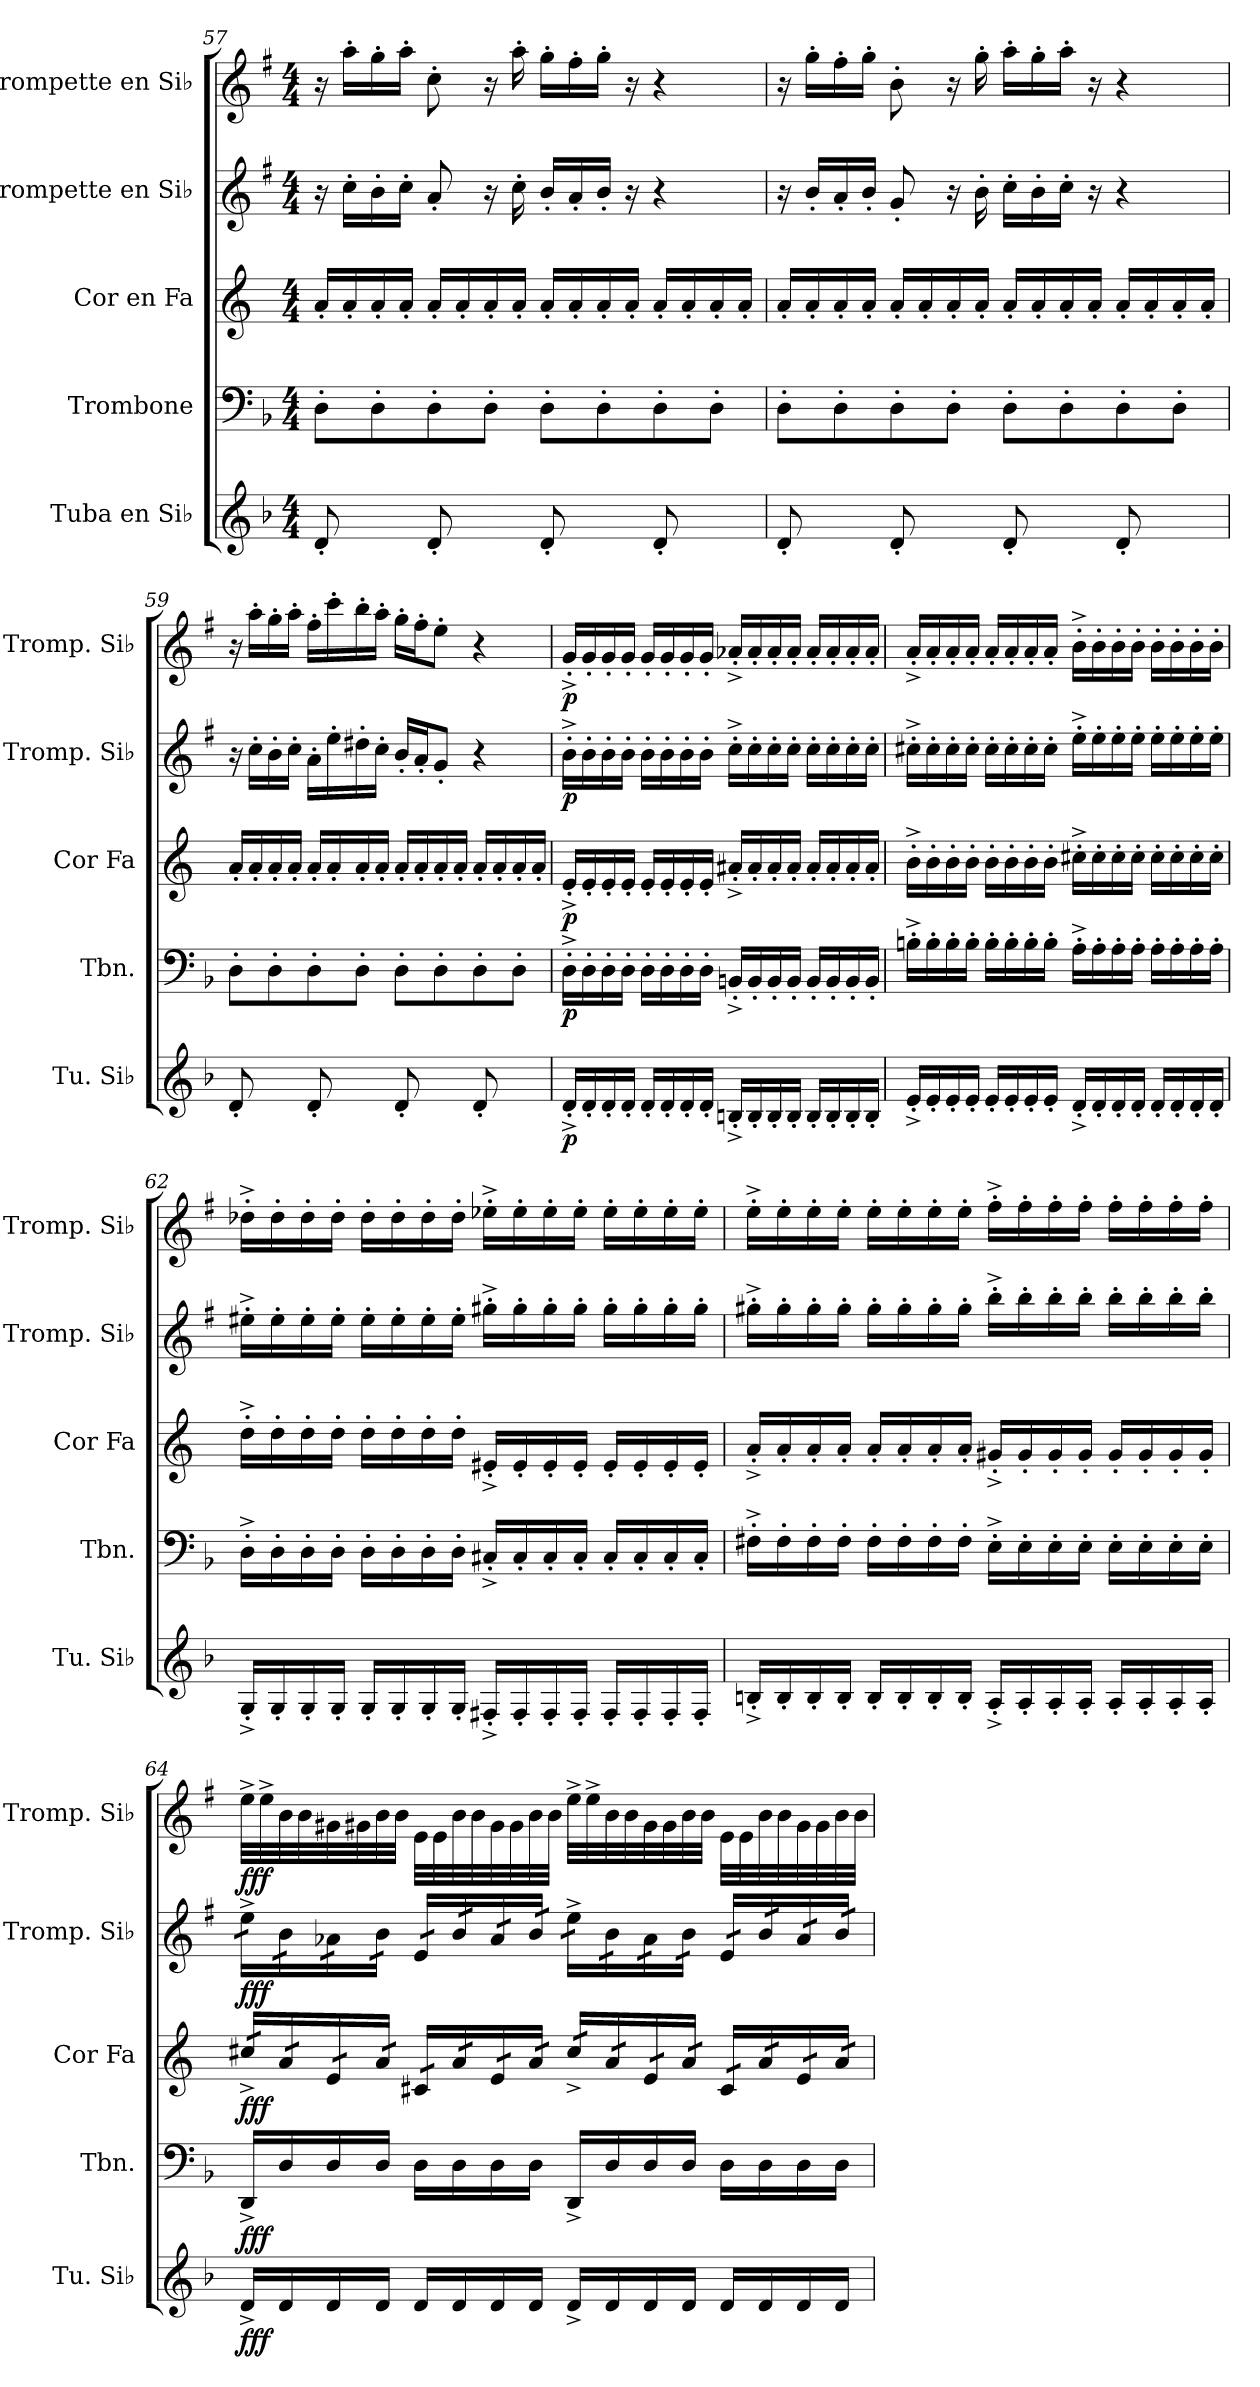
**kern	**dynam	**kern	**dynam	**kern	**dynam	**kern	**dynam	**kern	**dynam
*part5	*part5	*part4	*part4	*part3	*part3	*part2	*part2	*part1	*part1
*staff5	*staff5	*staff4	*staff4	*staff3	*staff3	*staff2	*staff2	*staff1	*staff1
*I"Tuba en Si♭	*	*I"Trombone	*	*I"Cor en Fa	*	*I"Trompette en Si♭	*	*I"Trompette en Si♭	*
*I'Tu. Si♭	*	*I'Tbn.	*	*I'Cor Fa	*	*I'Tromp. Si♭	*	*I'Tromp. Si♭	*
*clefG2	*	*clefF4	*	*clefG2	*	*clefG2	*	*clefG2	*
*ITrd15c26	*	*	*	*ITrd4c7	*	*ITrd1c2	*	*ITrd1c2	*
*k[b-]	*	*k[b-]	*	*k[b-]	*	*k[b-]	*	*k[b-]	*
*M4/4	*	*M4/4	*	*M4/4	*	*M4/4	*	*M4/4	*
=57	=57	=57	=57	=57	=57	=57	=57	=57	=57
8DD'/	.	8D'\L	.	16d'/LL	.	16r	.	16r	.
.	.	.	.	16d'/	.	16b-'\LL	.	16gg'\LL	.
8ryy	.	8D'\	.	16d'/	.	16a'\	.	16ff'\	.
.	.	.	.	16d'/JJ	.	16b-'\JJ	.	16gg'\JJ	.
8DD'/	.	8D'\	.	16d'/LL	.	8g'/	.	8b-'\	.
.	.	.	.	16d'/	.	.	.	.	.
8ryy	.	8D'\J	.	16d'/	.	16r	.	16r	.
.	.	.	.	16d'/JJ	.	16b-'\	.	16gg'\	.
8DD'/	.	8D'\L	.	16d'/LL	.	16a'/LL	.	16ff'\LL	.
.	.	.	.	16d'/	.	16g'/	.	16ee'\	.
8ryy	.	8D'\	.	16d'/	.	16a'/JJ	.	16ff'\JJ	.
.	.	.	.	16d'/JJ	.	16r	.	16r	.
8DD'/	.	8D'\	.	16d'/LL	.	4r	.	4r	.
.	.	.	.	16d'/	.	.	.	.	.
8ryy	.	8D'\J	.	16d'/	.	.	.	.	.
.	.	.	.	16d'/JJ	.	.	.	.	.
!!LO:LB:g=z
=58	=58	=58	=58	=58	=58	=58	=58	=58	=58
8DD'/	.	8D'\L	.	16d'/LL	.	16r	.	16r	.
.	.	.	.	16d'/	.	16a'/LL	.	16ff'\LL	.
8ryy	.	8D'\	.	16d'/	.	16g'/	.	16ee'\	.
.	.	.	.	16d'/JJ	.	16a'/JJ	.	16ff'\JJ	.
8DD'/	.	8D'\	.	16d'/LL	.	8f'/	.	8a'\	.
.	.	.	.	16d'/	.	.	.	.	.
8ryy	.	8D'\J	.	16d'/	.	16r	.	16r	.
.	.	.	.	16d'/JJ	.	16a'\	.	16ff'\	.
8DD'/	.	8D'\L	.	16d'/LL	.	16b-'\LL	.	16gg'\LL	.
.	.	.	.	16d'/	.	16a'\	.	16ff'\	.
8ryy	.	8D'\	.	16d'/	.	16b-'\JJ	.	16gg'\JJ	.
.	.	.	.	16d'/JJ	.	16r	.	16r	.
8DD'/	.	8D'\	.	16d'/LL	.	4r	.	4r	.
.	.	.	.	16d'/	.	.	.	.	.
8ryy	.	8D'\J	.	16d'/	.	.	.	.	.
.	.	.	.	16d'/JJ	.	.	.	.	.
=59	=59	=59	=59	=59	=59	=59	=59	=59	=59
8DD'/	.	8D'\L	.	16d'/LL	.	16r	.	16r	.
.	.	.	.	16d'/	.	16b-'\LL	.	16gg'\LL	.
8ryy	.	8D'\	.	16d'/	.	16a'\	.	16ff'\	.
.	.	.	.	16d'/JJ	.	16b-'\JJ	.	16gg'\JJ	.
8DD'/	.	8D'\	.	16d'/LL	.	16g'\LL	.	16ee'\LL	.
.	.	.	.	16d'/	.	16dd'\	.	16bb-'\	.
8ryy	.	8D'\J	.	16d'/	.	16cc#X'\	.	16aa'\	.
.	.	.	.	16d'/JJ	.	16b-'\JJ	.	16gg'\JJ	.
8DD'/	.	8D'\L	.	16d'/LL	.	16a'/LL	.	16ff'\LL	.
.	.	.	.	16d'/	.	16g'/J	.	16ee'\J	.
8ryy	.	8D'\	.	16d'/	.	8f'/J	.	8dd'\J	.
.	.	.	.	16d'/JJ	.	.	.	.	.
8DD'/	.	8D'\	.	16d'/LL	.	4r	.	4r	.
.	.	.	.	16d'/	.	.	.	.	.
8ryy	.	8D'\J	.	16d'/	.	.	.	.	.
.	.	.	.	16d'/JJ	.	.	.	.	.
!!LO:PB:g=z
=60	=60	=60	=60	=60	=60	=60	=60	=60	=60
!	!LO:DY:b	!	!LO:DY:b	!	!LO:DY:b	!	!LO:DY:b	!	!LO:DY:b
16DD'^/LL	p	16D'^\LL	p	16A'^/LL	p	16a'^\LL	p	16f'^/LL	p
16DD'/	.	16D'\	.	16A'/	.	16a'\	.	16f'/	.
16DD'/	.	16D'\	.	16A'/	.	16a'\	.	16f'/	.
16DD'/JJ	.	16D'\JJ	.	16A'/JJ	.	16a'\JJ	.	16f'/JJ	.
16DD'/LL	.	16D'\LL	.	16A'/LL	.	16a'\LL	.	16f'/LL	.
16DD'/	.	16D'\	.	16A'/	.	16a'\	.	16f'/	.
16DD'/	.	16D'\	.	16A'/	.	16a'\	.	16f'/	.
16DD'/JJ	.	16D'\JJ	.	16A'/JJ	.	16a'\JJ	.	16f'/JJ	.
16BBBn'^/LL	.	16BBn'^/LL	.	16d#X'^/LL	.	16b-'^\LL	.	16g-X'^/LL	.
16BBB'/	.	16BB'/	.	16d#'/	.	16b-'\	.	16g-'/	.
16BBB'/	.	16BB'/	.	16d#'/	.	16b-'\	.	16g-'/	.
16BBB'/JJ	.	16BB'/JJ	.	16d#'/JJ	.	16b-'\JJ	.	16g-'/JJ	.
16BBB'/LL	.	16BB'/LL	.	16d#'/LL	.	16b-'\LL	.	16g-'/LL	.
16BBB'/	.	16BB'/	.	16d#'/	.	16b-'\	.	16g-'/	.
16BBB'/	.	16BB'/	.	16d#'/	.	16b-'\	.	16g-'/	.
16BBB'/JJ	.	16BB'/JJ	.	16d#'/JJ	.	16b-'\JJ	.	16g-'/JJ	.
=61	=61	=61	=61	=61	=61	=61	=61	=61	=61
16EE'^/LL	.	16Bn'^\LL	.	16e'^\LL	.	16bn'^\LL	.	16g'^/LL	.
16EE'/	.	16B'\	.	16e'\	.	16b'\	.	16g'/	.
16EE'/	.	16B'\	.	16e'\	.	16b'\	.	16g'/	.
16EE'/JJ	.	16B'\JJ	.	16e'\JJ	.	16b'\JJ	.	16g'/JJ	.
16EE'/LL	.	16B'\LL	.	16e'\LL	.	16b'\LL	.	16g'/LL	.
16EE'/	.	16B'\	.	16e'\	.	16b'\	.	16g'/	.
16EE'/	.	16B'\	.	16e'\	.	16b'\	.	16g'/	.
16EE'/JJ	.	16B'\JJ	.	16e'\JJ	.	16b'\JJ	.	16g'/JJ	.
16DD'^/LL	.	16A'^\LL	.	16f#X'^\LL	.	16dd'^\LL	.	16a'^\LL	.
16DD'/	.	16A'\	.	16f#'\	.	16dd'\	.	16a'\	.
16DD'/	.	16A'\	.	16f#'\	.	16dd'\	.	16a'\	.
16DD'/JJ	.	16A'\JJ	.	16f#'\JJ	.	16dd'\JJ	.	16a'\JJ	.
16DD'/LL	.	16A'\LL	.	16f#'\LL	.	16dd'\LL	.	16a'\LL	.
16DD'/	.	16A'\	.	16f#'\	.	16dd'\	.	16a'\	.
16DD'/	.	16A'\	.	16f#'\	.	16dd'\	.	16a'\	.
16DD'/JJ	.	16A'\JJ	.	16f#'\JJ	.	16dd'\JJ	.	16a'\JJ	.
!!LO:LB:g=z
=62	=62	=62	=62	=62	=62	=62	=62	=62	=62
16GGG'^/LL	.	16D'^\LL	.	16g'^\LL	.	16dd#X'^\LL	.	16cc-X'^\LL	.
16GGG'/	.	16D'\	.	16g'\	.	16dd#'\	.	16cc-'\	.
16GGG'/	.	16D'\	.	16g'\	.	16dd#'\	.	16cc-'\	.
16GGG'/JJ	.	16D'\JJ	.	16g'\JJ	.	16dd#'\JJ	.	16cc-'\JJ	.
16GGG'/LL	.	16D'\LL	.	16g'\LL	.	16dd#'\LL	.	16cc-'\LL	.
16GGG'/	.	16D'\	.	16g'\	.	16dd#'\	.	16cc-'\	.
16GGG'/	.	16D'\	.	16g'\	.	16dd#'\	.	16cc-'\	.
16GGG'/JJ	.	16D'\JJ	.	16g'\JJ	.	16dd#'\JJ	.	16cc-'\JJ	.
16FFF#X'^/LL	.	16C#X'^/LL	.	16A#X'^/LL	.	16ff#X'^\LL	.	16dd-X'^\LL	.
16FFF#'/	.	16C#'/	.	16A#'/	.	16ff#'\	.	16dd-'\	.
16FFF#'/	.	16C#'/	.	16A#'/	.	16ff#'\	.	16dd-'\	.
16FFF#'/JJ	.	16C#'/JJ	.	16A#'/JJ	.	16ff#'\JJ	.	16dd-'\JJ	.
16FFF#'/LL	.	16C#'/LL	.	16A#'/LL	.	16ff#'\LL	.	16dd-'\LL	.
16FFF#'/	.	16C#'/	.	16A#'/	.	16ff#'\	.	16dd-'\	.
16FFF#'/	.	16C#'/	.	16A#'/	.	16ff#'\	.	16dd-'\	.
16FFF#'/JJ	.	16C#'/JJ	.	16A#'/JJ	.	16ff#'\JJ	.	16dd-'\JJ	.
!!LO:PB:g=z
=63	=63	=63	=63	=63	=63	=63	=63	=63	=63
16BBBn'^/LL	.	16F#X'^\LL	.	16d'^/LL	.	16ff#X'^\LL	.	16dd'^\LL	.
16BBB'/	.	16F#'\	.	16d'/	.	16ff#'\	.	16dd'\	.
16BBB'/	.	16F#'\	.	16d'/	.	16ff#'\	.	16dd'\	.
16BBB'/JJ	.	16F#'\JJ	.	16d'/JJ	.	16ff#'\JJ	.	16dd'\JJ	.
16BBB'/LL	.	16F#'\LL	.	16d'/LL	.	16ff#'\LL	.	16dd'\LL	.
16BBB'/	.	16F#'\	.	16d'/	.	16ff#'\	.	16dd'\	.
16BBB'/	.	16F#'\	.	16d'/	.	16ff#'\	.	16dd'\	.
16BBB'/JJ	.	16F#'\JJ	.	16d'/JJ	.	16ff#'\JJ	.	16dd'\JJ	.
16AAA'^/LL	.	16E'^\LL	.	16c#X'^/LL	.	16aa'^\LL	.	16ee'^\LL	.
16AAA'/	.	16E'\	.	16c#'/	.	16aa'\	.	16ee'\	.
16AAA'/	.	16E'\	.	16c#'/	.	16aa'\	.	16ee'\	.
16AAA'/JJ	.	16E'\JJ	.	16c#'/JJ	.	16aa'\JJ	.	16ee'\JJ	.
16AAA'/LL	.	16E'\LL	.	16c#'/LL	.	16aa'\LL	.	16ee'\LL	.
16AAA'/	.	16E'\	.	16c#'/	.	16aa'\	.	16ee'\	.
16AAA'/	.	16E'\	.	16c#'/	.	16aa'\	.	16ee'\	.
16AAA'/JJ	.	16E'\JJ	.	16c#'/JJ	.	16aa'\JJ	.	16ee'\JJ	.
=64	=64	=64	=64	=64	=64	=64	=64	=64	=64
*	*	*	*	*	*	*	*	*^	*
!	!LO:DY:b	!	!LO:DY:b	!	!LO:DY:b	!	!LO:DY:b	!	!	!LO:DY:b
*	*	*	*	*tremolo	*	*	*	*	*	*
*	*	*	*	*	*	*tremolo	*	*	*	*
*	*	*	*	*	*	*	*	*tremolo	*	*
16DD^/LL	fff	16DD^/LL	fff	32f#X^/LLL	fff	32dd^\LLL	fff	2ryy	32dd^\LLL	fff
.	.	.	.	32f#X^/	.	32dd^\	.	.	32dd^\	.
16DD/	.	16D/	.	32d/	.	32a\	.	.	32a\	.
.	.	.	.	32d/	.	32a\	.	.	32a\	.
16DD/	.	16D/	.	32A/	.	32g-X\	.	.	32f#X\	.
.	.	.	.	32A/	.	32g-X\	.	.	32f#X\	.
16DD/JJ	.	16D/JJ	.	32d/	.	32a\	.	.	32a\	.
.	.	.	.	32d/JJJ	.	32a\JJJ	.	.	32a\JJJ	.
16DD/LL	.	16D\LL	.	32F#X/LLL	.	32d/LLL	.	.	32d\LLL	.
.	.	.	.	32F#X/	.	32d/	.	.	32d\	.
16DD/	.	16D\	.	32d/	.	32a/	.	.	32a\	.
.	.	.	.	32d/	.	32a/	.	.	32a\	.
16DD/	.	16D\	.	32A/	.	32g-/	.	.	32f#\	.
.	.	.	.	32A/	.	32g-/	.	.	32f#\	.
16DD/JJ	.	16D\JJ	.	32d/	.	32a/	.	.	32a\	.
.	.	.	.	32d/JJJ	.	32a/JJJ	.	.	32a\JJJ	.
16DD^/LL	.	16DD^/LL	.	32f#^/LLL	.	32dd^\LLL	.	2ryy	32dd^\LLL	.
.	.	.	.	32f#^/	.	32dd^\	.	.	32dd^\	.
16DD/	.	16D/	.	32d/	.	32a\	.	.	32a\	.
.	.	.	.	32d/	.	32a\	.	.	32a\	.
16DD/	.	16D/	.	32A/	.	32g-\	.	.	32f#\	.
.	.	.	.	32A/	.	32g-\	.	.	32f#\	.
16DD/JJ	.	16D/JJ	.	32d/	.	32a\	.	.	32a\	.
.	.	.	.	32d/JJJ	.	32a\JJJ	.	.	32a\JJJ	.
16DD/LL	.	16D\LL	.	32F#/LLL	.	32d/LLL	.	.	32d\LLL	.
.	.	.	.	32F#/	.	32d/	.	.	32d\	.
16DD/	.	16D\	.	32d/	.	32a/	.	.	32a\	.
.	.	.	.	32d/	.	32a/	.	.	32a\	.
16DD/	.	16D\	.	32A/	.	32g-/	.	.	32f#\	.
.	.	.	.	32A/	.	32g-/	.	.	32f#\	.
16DD/JJ	.	16D\JJ	.	32d/	.	32a/	.	.	32a\	.
.	.	.	.	32d/JJJ	.	32a/JJJ	.	.	32a\JJJ	.
*	*	*	*	*	*	*	*	*Xtremolo	*	*
*	*	*	*	*	*	*Xtremolo	*	*	*	*
*	*	*	*	*Xtremolo	*	*	*	*	*	*
*	*	*	*	*	*	*	*	*v	*v	*
=	=	=	=	=	=	=	=	=	=
*-	*-	*-	*-	*-	*-	*-	*-	*-	*-
